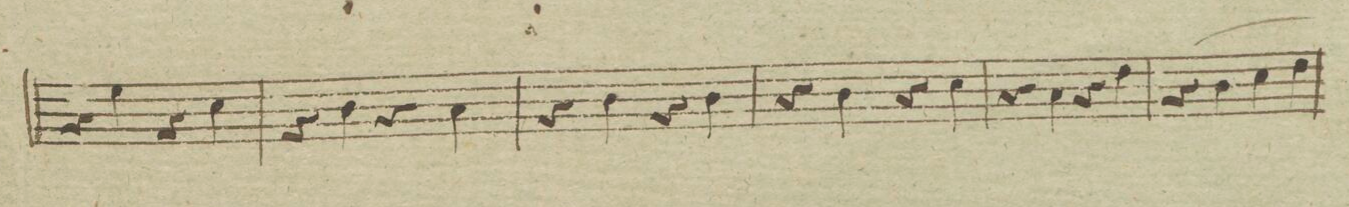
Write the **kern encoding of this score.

**kern	**dynam
*I"Violino. 1mo	*
*clefG2	*
*k[]	*
*met(c)	*
*M4/4	*
4r	.
4ee\	.
4r	.
4cc\	.
=87	=87
4r	.
4b\	.
4r	.
4a\	.
=88	=88
4r	.
4b\	.
4r	.
4b\	.
=89	=89
4r	.
4b\	.
4r	.
4cc\	.
=90	=90
4r	.
4a\	.
4r	.
4dd\	.
=91	=91
4r	.
(4b\	.
4cc\	.
4dd\)	.
=92	=92
*-	*-
